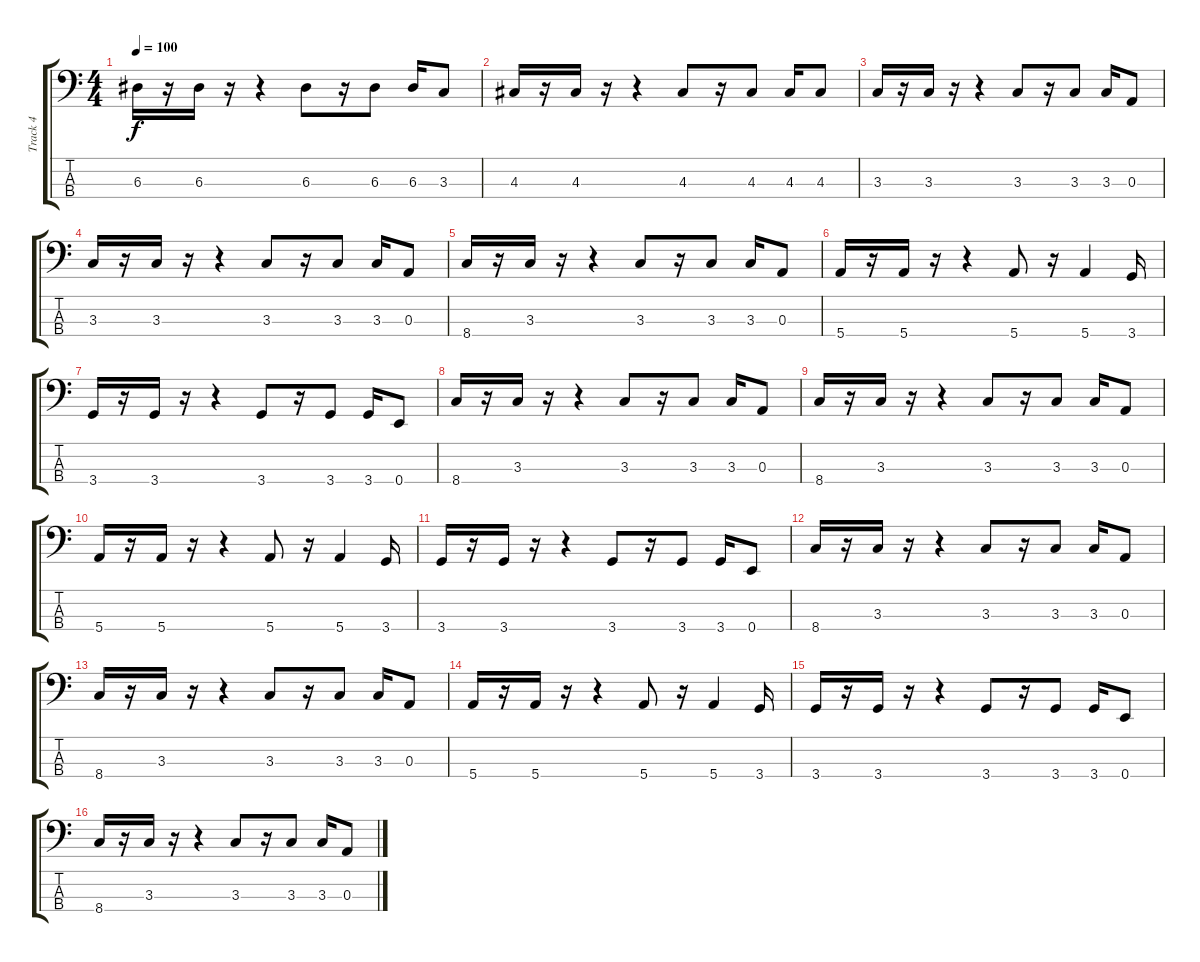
\track ("Track 4" "Track 4") {instrument electricbassfinger}
\staff {score tabs}
\tuning (G2 D2 A1 E1) {hide}
\ts (4 4)
\tempo 100
\clef f4
\ks c
6.3.16{dy f} r.16 6.3.16 r.16 r.4 6.3.8 r.16 6.3.8 6.3.16 3.3.8 |
4.3.16 r.16 4.3.16 r.16 r.4 4.3.8 r.16 4.3.8 4.3.16 4.3.8 |
3.3.16 r.16 3.3.16 r.16 r.4 3.3.8 r.16 3.3.8 3.3.16 0.3.8 |
3.3.16 r.16 3.3.16 r.16 r.4 3.3.8 r.16 3.3.8 3.3.16 0.3.8 |
8.4.16 r.16 3.3.16 r.16 r.4 3.3.8 r.16 3.3.8 3.3.16 0.3.8 |
5.4.16 r.16 5.4.16 r.16 r.4 5.4.8 r.16 5.4.4 3.4.16 |
3.4.16 r.16 3.4.16 r.16 r.4 3.4.8 r.16 3.4.8 3.4.16 0.4.8 |
8.4.16 r.16 3.3.16 r.16 r.4 3.3.8 r.16 3.3.8 3.3.16 0.3.8 |
8.4.16 r.16 3.3.16 r.16 r.4 3.3.8 r.16 3.3.8 3.3.16 0.3.8 |
5.4.16 r.16 5.4.16 r.16 r.4 5.4.8 r.16 5.4.4 3.4.16 |
3.4.16 r.16 3.4.16 r.16 r.4 3.4.8 r.16 3.4.8 3.4.16 0.4.8 |
8.4.16 r.16 3.3.16 r.16 r.4 3.3.8 r.16 3.3.8 3.3.16 0.3.8 |
8.4.16 r.16 3.3.16 r.16 r.4 3.3.8 r.16 3.3.8 3.3.16 0.3.8 |
5.4.16 r.16 5.4.16 r.16 r.4 5.4.8 r.16 5.4.4 3.4.16 |
3.4.16 r.16 3.4.16 r.16 r.4 3.4.8 r.16 3.4.8 3.4.16 0.4.8 |
8.4.16 r.16 3.3.16 r.16 r.4 3.3.8 r.16 3.3.8 3.3.16 0.3.8
